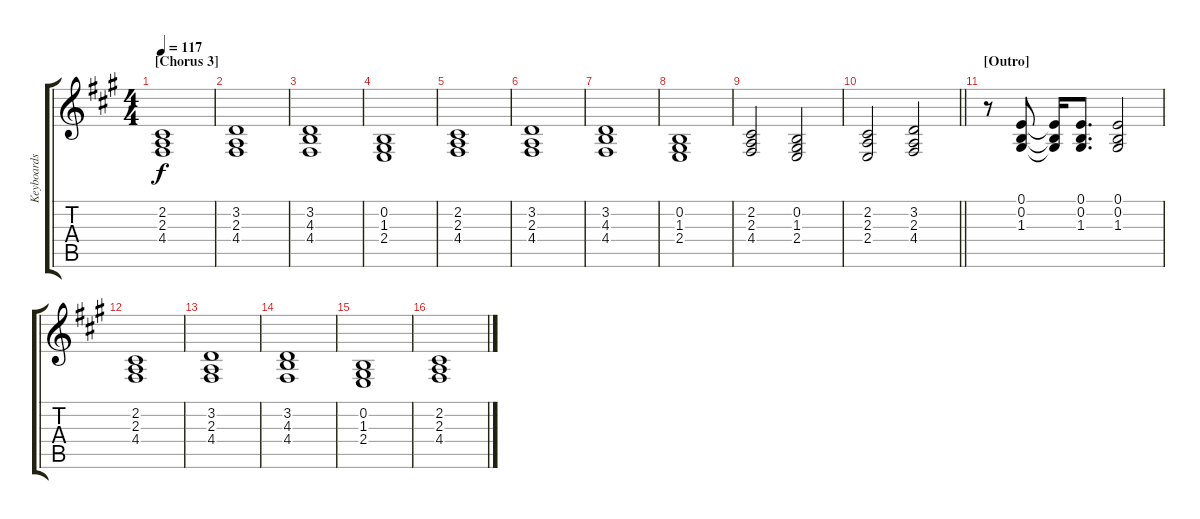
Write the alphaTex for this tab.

\track ("Keyboards II" "Keyboards ") {instrument pad3polysynth}
\staff {score tabs}
\tuning (E4 B3 G3 D3 A2 E2) {hide}
\ts (4 4)
\section ("" "[Chorus 3]")
\tempo 117
\clef g2
\ks a
(2.2 2.3 4.4).1{dy f} |
(3.2 2.3 4.4).1 |
(3.2 4.3 4.4).1 |
(0.2 1.3 2.4).1 |
(2.2 2.3 4.4).1 |
(3.2 2.3 4.4).1 |
(3.2 4.3 4.4).1 |
(0.2 1.3 2.4).1 |
(2.2 2.3 4.4).2 (0.2 1.3 2.4).2 |
\barLineRight lightlight
(2.2 2.3 2.4).2 (3.2 2.3 4.4).2 |
\section ("" "[Outro]")
r.8 (0.1 0.2 1.3).8 (0.1{t} 0.2{t} 1.3{t}).16 (0.1 0.2 1.3).8{d} (0.1 0.2 1.3).2 |
(2.2 2.3 4.4).1 |
(3.2 2.3 4.4).1 |
(3.2 4.3 4.4).1 |
(0.2 1.3 2.4).1 |
(2.2 2.3 4.4).1
